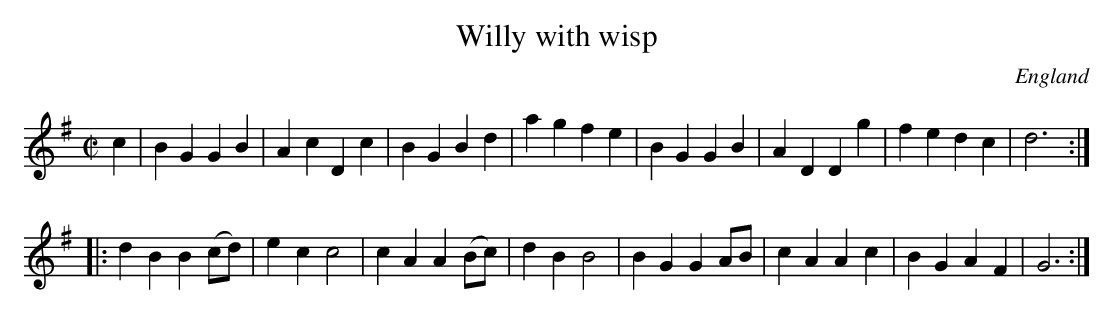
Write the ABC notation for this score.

X:1
T:Willy with wisp
L:1/8
M:C|
O:England
K:G major
c2 |\
B2G2 G2B2 | A2c2 D2c2 | B2G2 B2d2 | a2g2 f2e2 |\
B2G2 G2B2 | A2D2 D2g2 | f2e2 d2c2 | d6 ::
d2B2 B2(cd) | e2c2 c4 | c2A2 A2(Bc) | d2B2 B4 |\
B2G2 G2 AB  | c2A2 A2c2 | B2G2 A2F2 | G6 :|
